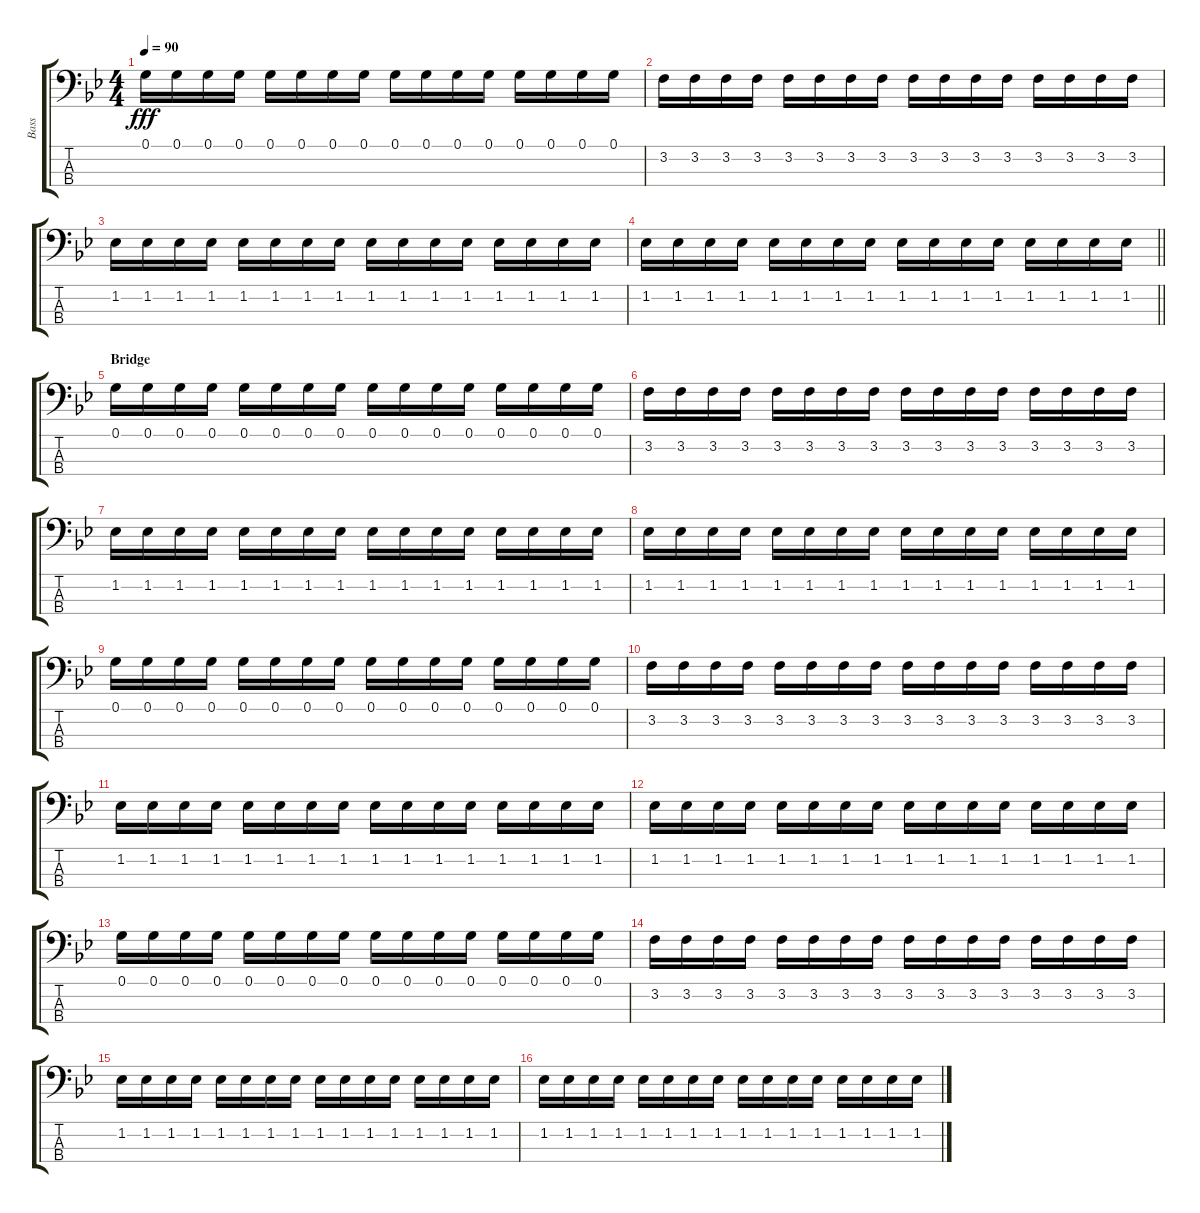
\track ("Bass" "Bass") {instrument electricbassfinger}
\staff {score tabs}
\tuning (G2 D2 A1 E1) {hide}
\ts (4 4)
\tempo 90
\clef f4
\ks bb
0.1.16{dy fff} 0.1.16 0.1.16 0.1.16 0.1.16 0.1.16 0.1.16 0.1.16 0.1.16 0.1.16 0.1.16 0.1.16 0.1.16 0.1.16 0.1.16 0.1.16 |
3.2.16 3.2.16 3.2.16 3.2.16 3.2.16 3.2.16 3.2.16 3.2.16 3.2.16 3.2.16 3.2.16 3.2.16 3.2.16 3.2.16 3.2.16 3.2.16 |
1.2.16 1.2.16 1.2.16 1.2.16 1.2.16 1.2.16 1.2.16 1.2.16 1.2.16 1.2.16 1.2.16 1.2.16 1.2.16 1.2.16 1.2.16 1.2.16 |
\barLineRight lightlight
1.2.16 1.2.16 1.2.16 1.2.16 1.2.16 1.2.16 1.2.16 1.2.16 1.2.16 1.2.16 1.2.16 1.2.16 1.2.16 1.2.16 1.2.16 1.2.16 |
\section ("" "Bridge")
0.1.16 0.1.16 0.1.16 0.1.16 0.1.16 0.1.16 0.1.16 0.1.16 0.1.16 0.1.16 0.1.16 0.1.16 0.1.16 0.1.16 0.1.16 0.1.16 |
3.2.16 3.2.16 3.2.16 3.2.16 3.2.16 3.2.16 3.2.16 3.2.16 3.2.16 3.2.16 3.2.16 3.2.16 3.2.16 3.2.16 3.2.16 3.2.16 |
1.2.16 1.2.16 1.2.16 1.2.16 1.2.16 1.2.16 1.2.16 1.2.16 1.2.16 1.2.16 1.2.16 1.2.16 1.2.16 1.2.16 1.2.16 1.2.16 |
1.2.16 1.2.16 1.2.16 1.2.16 1.2.16 1.2.16 1.2.16 1.2.16 1.2.16 1.2.16 1.2.16 1.2.16 1.2.16 1.2.16 1.2.16 1.2.16 |
0.1.16 0.1.16 0.1.16 0.1.16 0.1.16 0.1.16 0.1.16 0.1.16 0.1.16 0.1.16 0.1.16 0.1.16 0.1.16 0.1.16 0.1.16 0.1.16 |
3.2.16 3.2.16 3.2.16 3.2.16 3.2.16 3.2.16 3.2.16 3.2.16 3.2.16 3.2.16 3.2.16 3.2.16 3.2.16 3.2.16 3.2.16 3.2.16 |
1.2.16 1.2.16 1.2.16 1.2.16 1.2.16 1.2.16 1.2.16 1.2.16 1.2.16 1.2.16 1.2.16 1.2.16 1.2.16 1.2.16 1.2.16 1.2.16 |
1.2.16 1.2.16 1.2.16 1.2.16 1.2.16 1.2.16 1.2.16 1.2.16 1.2.16 1.2.16 1.2.16 1.2.16 1.2.16 1.2.16 1.2.16 1.2.16 |
0.1.16 0.1.16 0.1.16 0.1.16 0.1.16 0.1.16 0.1.16 0.1.16 0.1.16 0.1.16 0.1.16 0.1.16 0.1.16 0.1.16 0.1.16 0.1.16 |
3.2.16 3.2.16 3.2.16 3.2.16 3.2.16 3.2.16 3.2.16 3.2.16 3.2.16 3.2.16 3.2.16 3.2.16 3.2.16 3.2.16 3.2.16 3.2.16 |
1.2.16 1.2.16 1.2.16 1.2.16 1.2.16 1.2.16 1.2.16 1.2.16 1.2.16 1.2.16 1.2.16 1.2.16 1.2.16 1.2.16 1.2.16 1.2.16 |
1.2.16 1.2.16 1.2.16 1.2.16 1.2.16 1.2.16 1.2.16 1.2.16 1.2.16 1.2.16 1.2.16 1.2.16 1.2.16 1.2.16 1.2.16 1.2.16
